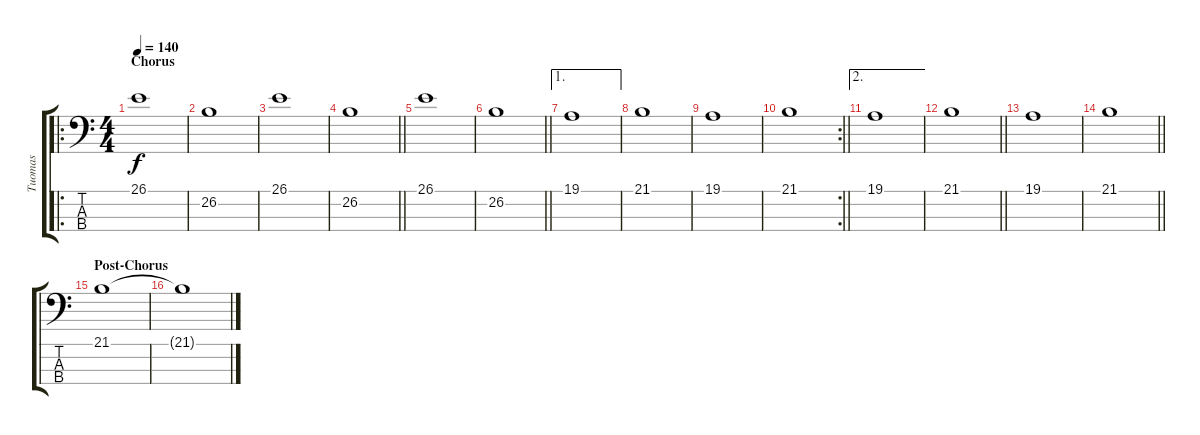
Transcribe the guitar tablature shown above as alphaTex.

\track ("Tuomas" "Tuomas") {instrument violin}
\staff {score tabs}
\tuning (D2 A1 E1 A0) {hide}
\ro
\ts (4 4)
\section ("" "Chorus")
\tempo 140
\clef f4
\ks c
26.1.1{dy f volume 8} |
26.2.1 |
26.1.1 |
\barLineRight lightlight
26.2.1 |
26.1.1 |
\barLineRight lightlight
26.2.1 |
\ae 1
\section ("" "")
19.1.1{volume 12} |
21.1.1 |
19.1.1 |
\rc 2
\barLineRight lightlight
21.1.1 |
\ae 2
\section ("" "")
19.1.1 |
\barLineRight lightlight
21.1.1 |
19.1.1 |
\barLineRight lightlight
21.1.1 |
\section ("" "Post-Chorus")
21.1.1 |
21.1{t}.1
